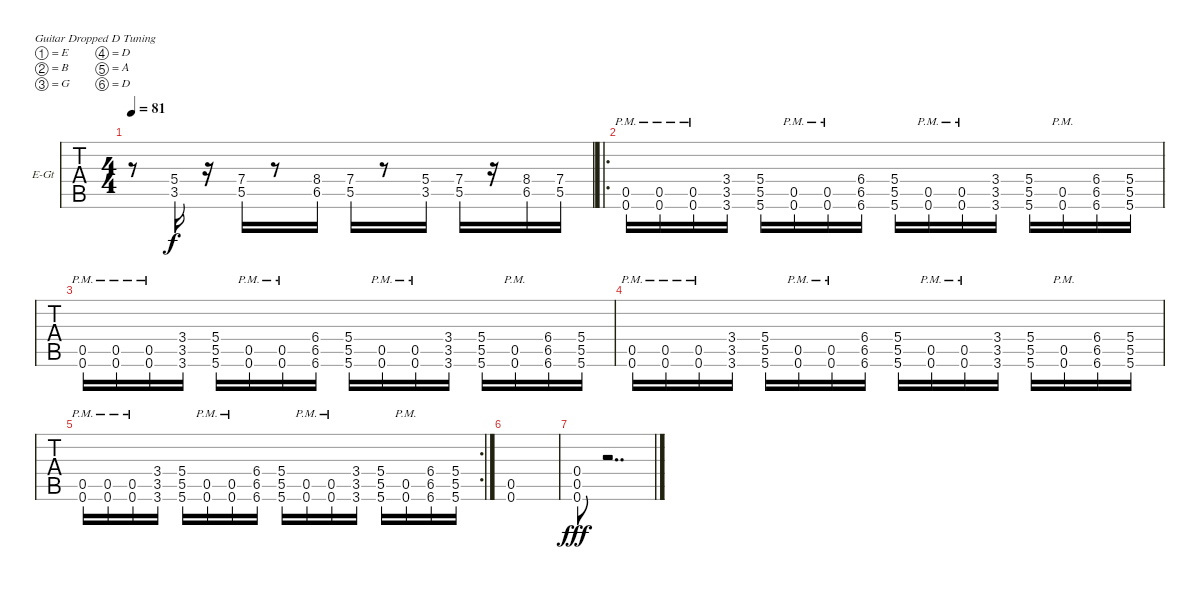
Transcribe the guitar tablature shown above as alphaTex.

\bracketExtendMode groupsimilarinstruments
\firstSystemTrackNameOrientation horizontal
\otherSystemsTrackNameOrientation horizontal
\track ("Electric Guitar 2" "E-Gt") {instrument distortionguitar}
\staff {tabs}
\tuning (E4 B3 G3 D3 A2 D2)
\ts (4 4)
\tempo 81
\clef g2
\ks c
r.8{dy f} (3.5 5.4).16 r.16 (7.4 5.5).16 r.8 (6.5 8.4).16 (5.5 7.4).16 r.8 (3.5 5.4).16 (5.5 7.4).16 r.16 (6.5 8.4).16 (5.5 7.4).16 |
\ro
(0.6{pm} 0.5{pm}).16 (0.6{pm} 0.5{pm}).16 (0.6{pm} 0.5{pm}).16 (3.4 3.6 3.5).16 (5.4 5.6 5.5).16 (0.6{pm} 0.5{pm}).16 (0.6{pm} 0.5{pm}).16 (6.6 6.5 6.4).16 (5.6 5.4 5.5).16 (0.6{pm} 0.5{pm}).16 (0.6{pm} 0.5{pm}).16 (3.6 3.4 3.5).16 (5.6 5.5 5.4).16 (0.6{pm} 0.5{pm}).16 (6.6 6.4 6.5).16 (5.6 5.5 5.4).16 |
(0.6{pm} 0.5{pm}).16 (0.6{pm} 0.5{pm}).16 (0.6{pm} 0.5{pm}).16 (3.4 3.6 3.5).16 (5.4 5.6 5.5).16 (0.6{pm} 0.5{pm}).16 (0.6{pm} 0.5{pm}).16 (6.6 6.5 6.4).16 (5.6 5.4 5.5).16 (0.6{pm} 0.5{pm}).16 (0.6{pm} 0.5{pm}).16 (3.6 3.4 3.5).16 (5.6 5.5 5.4).16 (0.6{pm} 0.5{pm}).16 (6.6 6.4 6.5).16 (5.6 5.5 5.4).16 |
(0.6{pm} 0.5{pm}).16 (0.6{pm} 0.5{pm}).16 (0.6{pm} 0.5{pm}).16 (3.4 3.6 3.5).16 (5.4 5.6 5.5).16 (0.6{pm} 0.5{pm}).16 (0.6{pm} 0.5{pm}).16 (6.6 6.5 6.4).16 (5.6 5.4 5.5).16 (0.6{pm} 0.5{pm}).16 (0.6{pm} 0.5{pm}).16 (3.6 3.4 3.5).16 (5.6 5.5 5.4).16 (0.6{pm} 0.5{pm}).16 (6.6 6.4 6.5).16 (5.6 5.5 5.4).16 |
\rc 2
(0.6{pm} 0.5{pm}).16 (0.6{pm} 0.5{pm}).16 (0.6{pm} 0.5{pm}).16 (3.4 3.6 3.5).16 (5.4 5.6 5.5).16 (0.6{pm} 0.5{pm}).16 (0.6{pm} 0.5{pm}).16 (6.6 6.5 6.4).16 (5.6 5.4 5.5).16 (0.6{pm} 0.5{pm}).16 (0.6{pm} 0.5{pm}).16 (3.6 3.4 3.5).16 (5.6 5.5 5.4).16 (0.6{pm} 0.5{pm}).16 (6.6 6.4 6.5).16 (5.6 5.5 5.4).16 |
(0.6 0.5).1 |
(0.6{st} 0.5{st} 0.4{st}).8{dy fff} r.2{dd}
